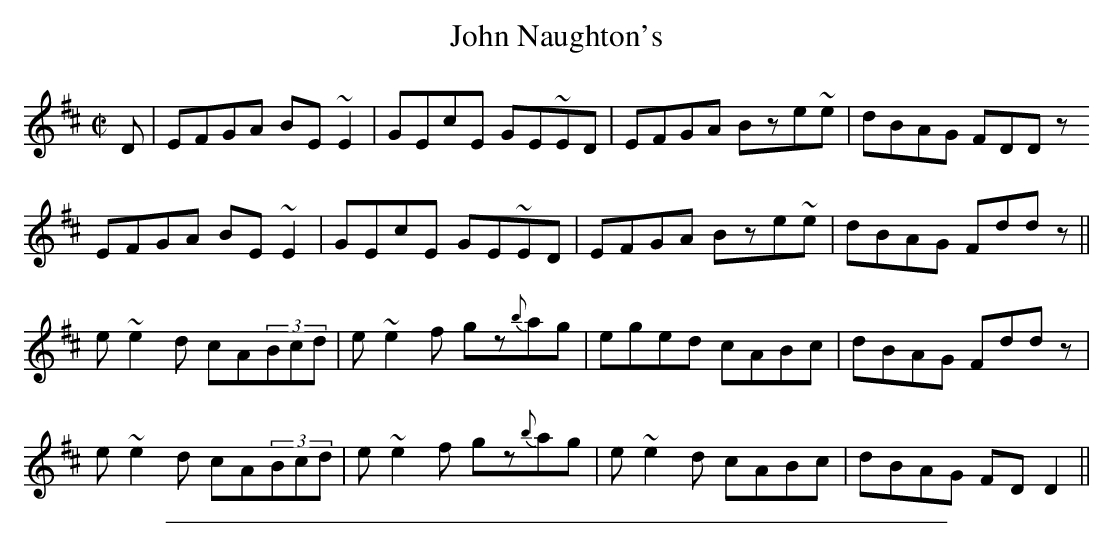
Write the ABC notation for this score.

X:1
T: John Naughton's
M:C|
K:Edor
D | EFGA BE~E2 | GEcE GE~ED | EFGA Bze~e | dBAG FDDz
EFGA BE~E2 | GEcE GE~ED | EFGA Bze~e | dBAG Fddz ||
e~e2d cA(3Bcd | e~e2f gz{b}ag | eged cABc | dBAG Fddz |
e~e2d cA(3Bcd | e~e2f gz{b}ag | e~e2d cABc | dBAG FDD2 ||
